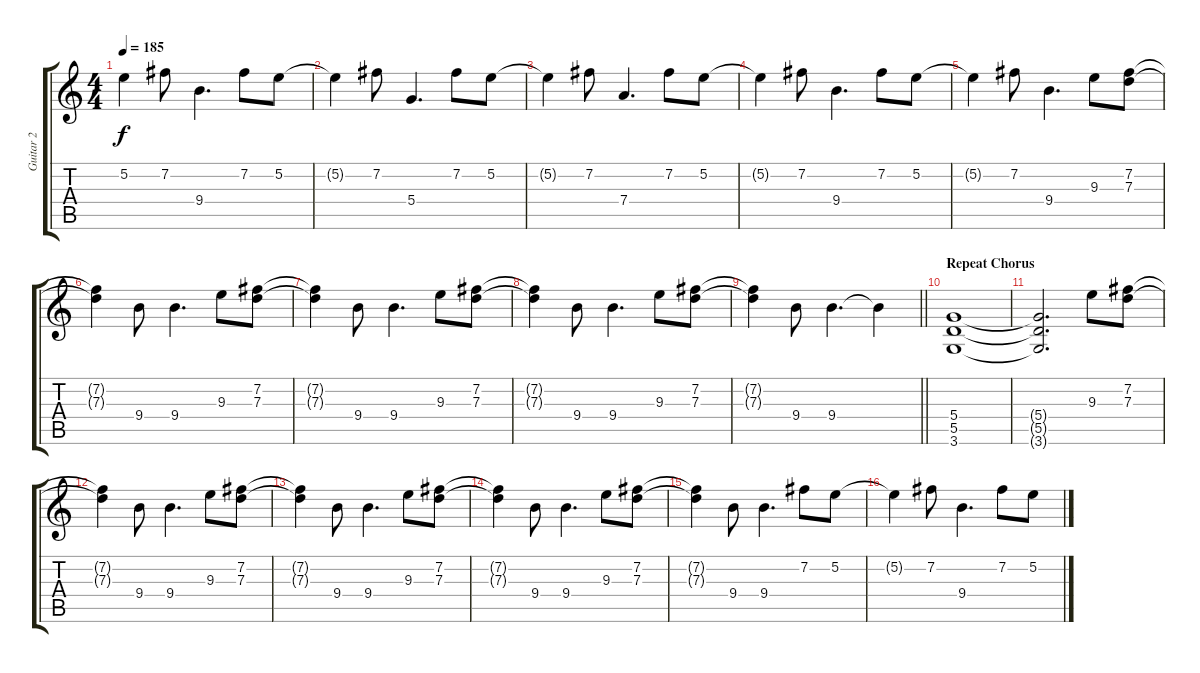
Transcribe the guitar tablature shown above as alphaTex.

\track ("Guitar 2" "Guitar 2") {instrument distortionguitar}
\staff {score tabs}
\tuning (E4 B3 G3 D3 A2 E2) {hide}
\ts (4 4)
\tempo 185
\clef g2
\ks c
5.2{t}.4{dy f} 7.2.8 9.4.4{d} 7.2.8 5.2.8 |
5.2{t}.4 7.2.8 5.4.4{d} 7.2.8 5.2.8 |
5.2{t}.4 7.2.8 7.4.4{d} 7.2.8 5.2.8 |
5.2{t}.4 7.2.8 9.4.4{d} 7.2.8 5.2.8 |
5.2{t}.4 7.2.8 9.4.4{d} 9.3.8 (7.2 7.3).8 |
(7.2{t} 7.3{t}).4 9.4.8 9.4.4{d} 9.3.8 (7.2 7.3).8 |
(7.2{t} 7.3{t}).4 9.4.8 9.4.4{d} 9.3.8 (7.2 7.3).8 |
(7.2{t} 7.3{t}).4 9.4.8 9.4.4{d} 9.3.8 (7.2 7.3).8 |
\barLineRight lightlight
(7.2{t} 7.3{t}).4 9.4.8 9.4.4{d} 9.4{t}.4 |
\section ("" "Repeat Chorus")
(5.4 5.5 3.6).1 |
(5.4{t} 5.5{t} 3.6{t}).2{d} 9.3.8 (7.2 7.3).8 |
(7.2{t} 7.3{t}).4 9.4.8 9.4.4{d} 9.3.8 (7.2 7.3).8 |
(7.2{t} 7.3{t}).4 9.4.8 9.4.4{d} 9.3.8 (7.2 7.3).8 |
(7.2{t} 7.3{t}).4 9.4.8 9.4.4{d} 9.3.8 (7.2 7.3).8 |
(7.2{t} 7.3{t}).4 9.4.8 9.4.4{d} 7.2.8 5.2.8 |
5.2{t}.4 7.2.8 9.4.4{d} 7.2.8 5.2.8
